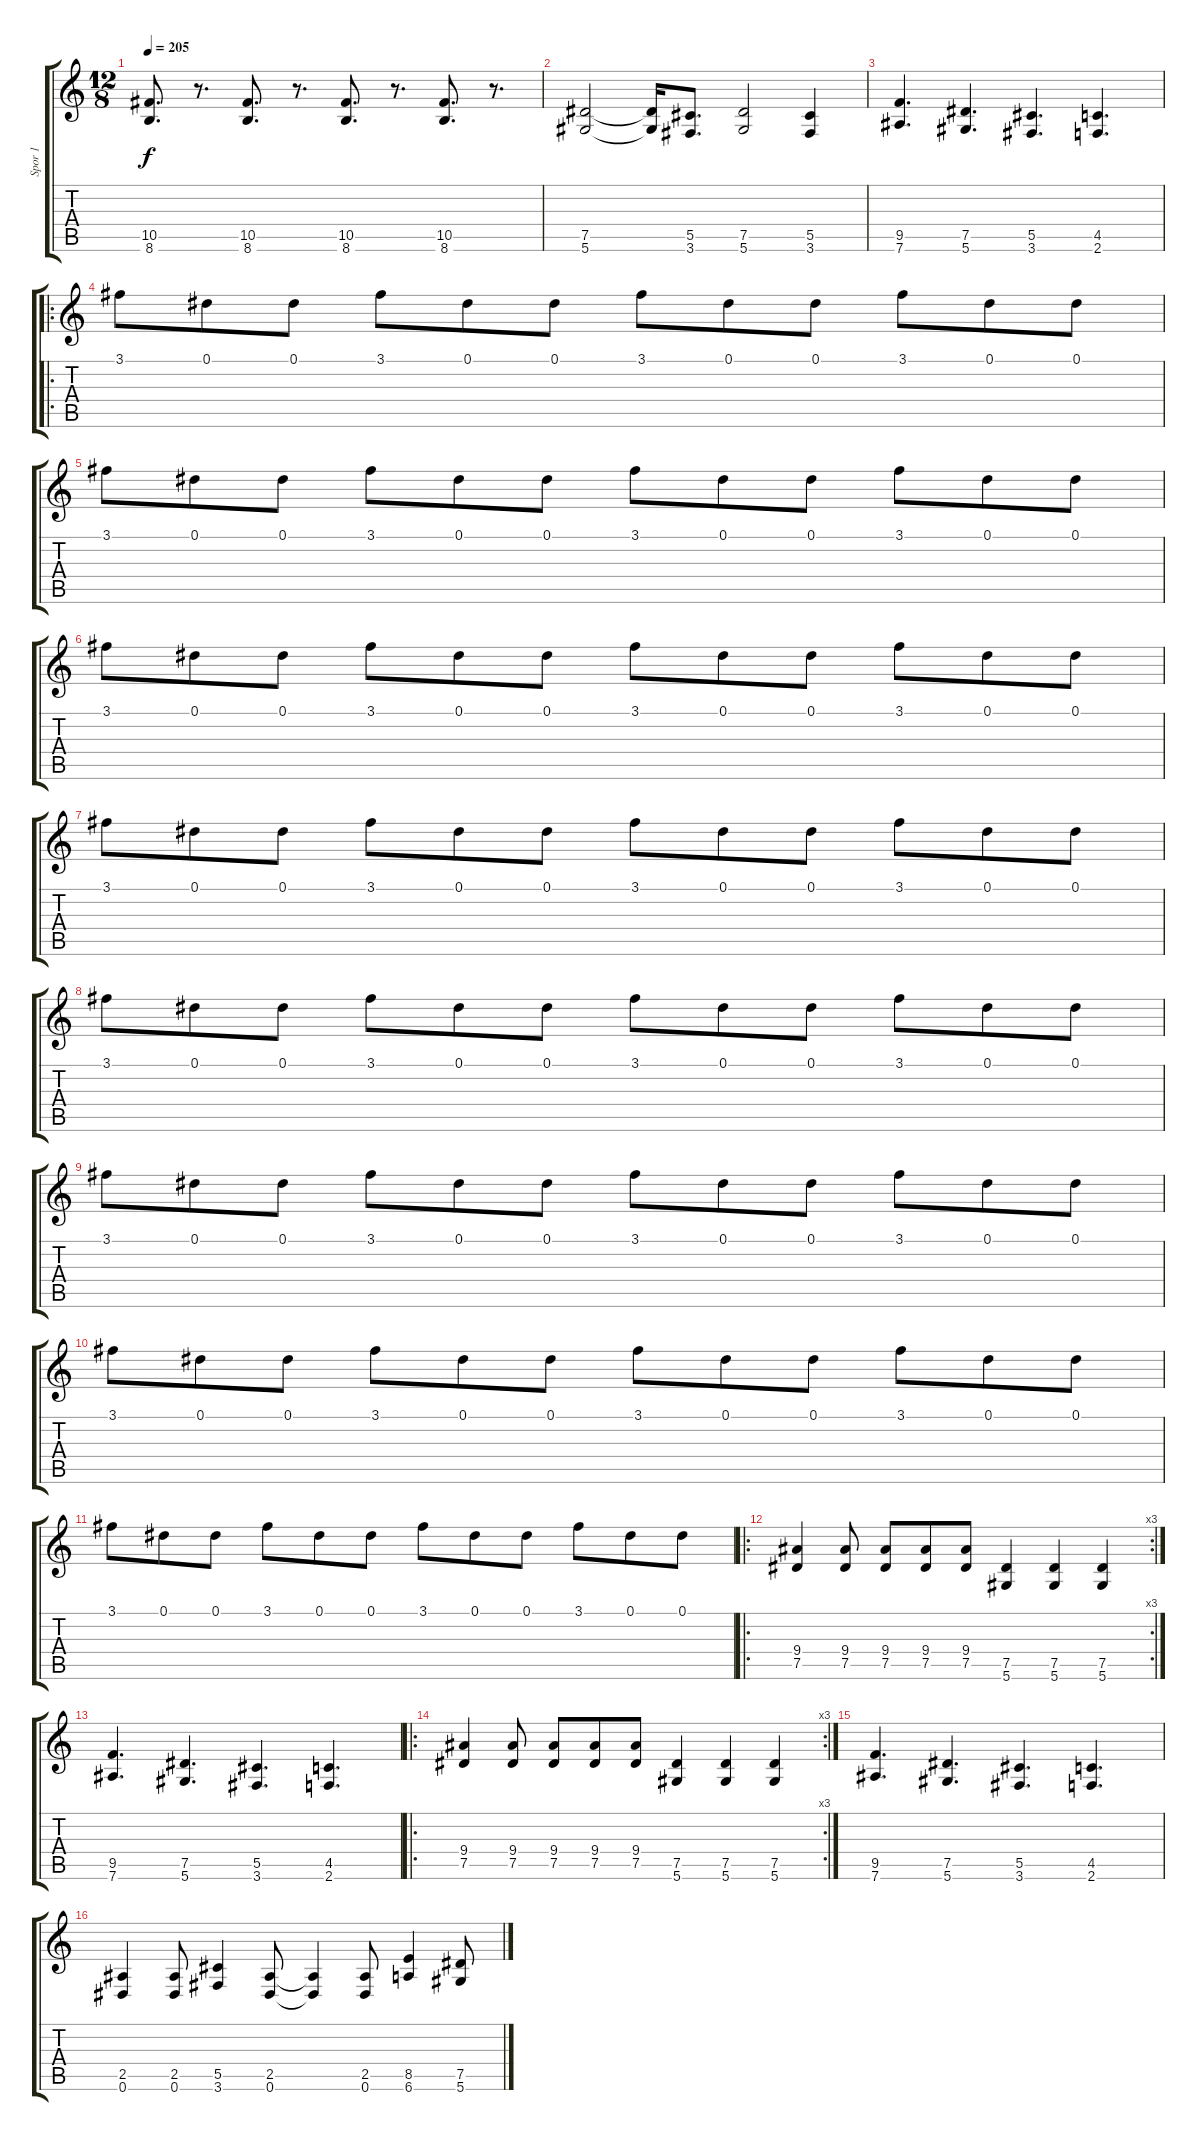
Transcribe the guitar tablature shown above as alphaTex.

\track ("Spor 1" "Spor 1") {instrument distortionguitar}
\staff {score tabs}
\tuning (Eb4 Bb3 Gb3 Db3 Ab2 Eb2) {hide}
\ts (12 8)
\tempo 205
\clef g2
\ks c
(10.5 8.6).8{d dy f} r.8{d} (10.5 8.6).8{d} r.8{d} (10.5 8.6).8{d} r.8{d} (10.5 8.6).8{d} r.8{d} |
(7.5 5.6).2 (7.5{t} 5.6{t}).16 (5.5 3.6).8{d} (7.5 5.6).2 (5.5 3.6).4 |
(9.5 7.6).4{d} (7.5 5.6).4{d} (5.5 3.6).4{d} (4.5 2.6).4{d} |
\ro
3.1.8 0.1.8 0.1.8 3.1.8 0.1.8 0.1.8 3.1.8 0.1.8 0.1.8 3.1.8 0.1.8 0.1.8 |
3.1.8 0.1.8 0.1.8 3.1.8 0.1.8 0.1.8 3.1.8 0.1.8 0.1.8 3.1.8 0.1.8 0.1.8 |
3.1.8 0.1.8 0.1.8 3.1.8 0.1.8 0.1.8 3.1.8 0.1.8 0.1.8 3.1.8 0.1.8 0.1.8 |
3.1.8 0.1.8 0.1.8 3.1.8 0.1.8 0.1.8 3.1.8 0.1.8 0.1.8 3.1.8 0.1.8 0.1.8 |
3.1.8 0.1.8 0.1.8 3.1.8 0.1.8 0.1.8 3.1.8 0.1.8 0.1.8 3.1.8 0.1.8 0.1.8 |
3.1.8 0.1.8 0.1.8 3.1.8 0.1.8 0.1.8 3.1.8 0.1.8 0.1.8 3.1.8 0.1.8 0.1.8 |
3.1.8 0.1.8 0.1.8 3.1.8 0.1.8 0.1.8 3.1.8 0.1.8 0.1.8 3.1.8 0.1.8 0.1.8 |
3.1.8 0.1.8 0.1.8 3.1.8 0.1.8 0.1.8 3.1.8 0.1.8 0.1.8 3.1.8 0.1.8 0.1.8 |
\ro
\rc 3
(9.4 7.5).4 (9.4 7.5).8 (9.4 7.5).8 (9.4 7.5).8 (9.4 7.5).8 (7.5 5.6).4 (7.5 5.6).4 (7.5 5.6).4 |
(9.5 7.6).4{d} (7.5 5.6).4{d} (5.5 3.6).4{d} (4.5 2.6).4{d} |
\ro
\rc 3
(9.4 7.5).4 (9.4 7.5).8 (9.4 7.5).8 (9.4 7.5).8 (9.4 7.5).8 (7.5 5.6).4 (7.5 5.6).4 (7.5 5.6).4 |
(9.5 7.6).4{d} (7.5 5.6).4{d} (5.5 3.6).4{d} (4.5 2.6).4{d} |
(2.5 0.6).4 (2.5 0.6).8 (5.5 3.6).4 (2.5 0.6).8 (2.5{t} 0.6{t}).4 (2.5 0.6).8 (8.5 6.6).4 (7.5 5.6).8
